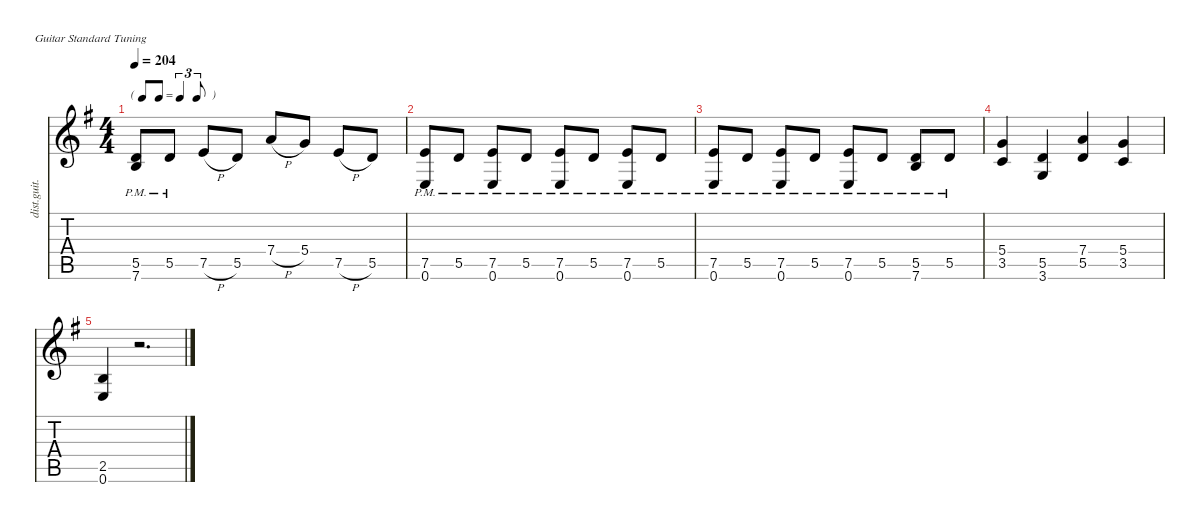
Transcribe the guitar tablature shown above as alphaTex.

\defaultSystemsLayout 4
\hideDynamics
\bracketExtendMode nobrackets
\otherSystemsTrackNameOrientation horizontal
\track ("James Hetfield" "dist.guit.") {defaultSystemsLayout 8 mute instrument distortionguitar}
\staff {score tabs}
\tuning (E4 B3 G3 D3 A2 E2)
\ts (4 4)
\tf triplet8th
\tempo 204
\clef g2
\ks eminor
(5.5{pm acc forcenatural} 7.6{pm acc forcenatural}).8{dy f beam Up} 5.5{pm acc forcenatural}.8{beam Up} 7.5{h acc forcenatural}.8{beam Up} 5.5{acc forcenatural}.8{beam Up} 7.4{h acc forcenatural}.8{beam Up} 5.4{acc forcenatural}.8{beam Up} 7.5{h acc forcenatural}.8{beam Up} 5.5{acc forcenatural}.8{beam Up} |
(7.5{pm acc forcenatural} 0.6{pm acc forcenatural}).8{beam Up} 5.5{pm acc forcenatural}.8{beam Up} (7.5{pm acc forcenatural} 0.6{pm acc forcenatural}).8{beam Up} 5.5{pm acc forcenatural}.8{beam Up} (7.5{pm acc forcenatural} 0.6{pm acc forcenatural}).8{beam Up} 5.5{pm acc forcenatural}.8{beam Up} (7.5{pm acc forcenatural} 0.6{pm acc forcenatural}).8{beam Up} 5.5{pm acc forcenatural}.8{beam Up} |
(7.5{pm acc forcenatural} 0.6{pm acc forcenatural}).8{beam Up} 5.5{pm acc forcenatural}.8{beam Up} (7.5{pm acc forcenatural} 0.6{pm acc forcenatural}).8{beam Up} 5.5{pm acc forcenatural}.8{beam Up} (7.5{pm acc forcenatural} 0.6{pm acc forcenatural}).8{beam Up} 5.5{pm acc forcenatural}.8{beam Up} (5.5{pm acc forcenatural} 7.6{pm acc forcenatural}).8{beam Up} 5.5{pm acc forcenatural}.8{beam Up} |
(5.4{acc forcenatural} 3.5{acc forcenatural}).4{beam Up} (5.5{acc forcenatural} 3.6{acc forcenatural}).4{beam Up} (7.4{acc forcenatural} 5.5{acc forcenatural}).4{beam Up} (5.4{acc forcenatural} 3.5{acc forcenatural}).4{beam Up} |
(2.5{acc forcenatural} 0.6{acc forcenatural}).4{beam Up} r.2{d beam Up}
